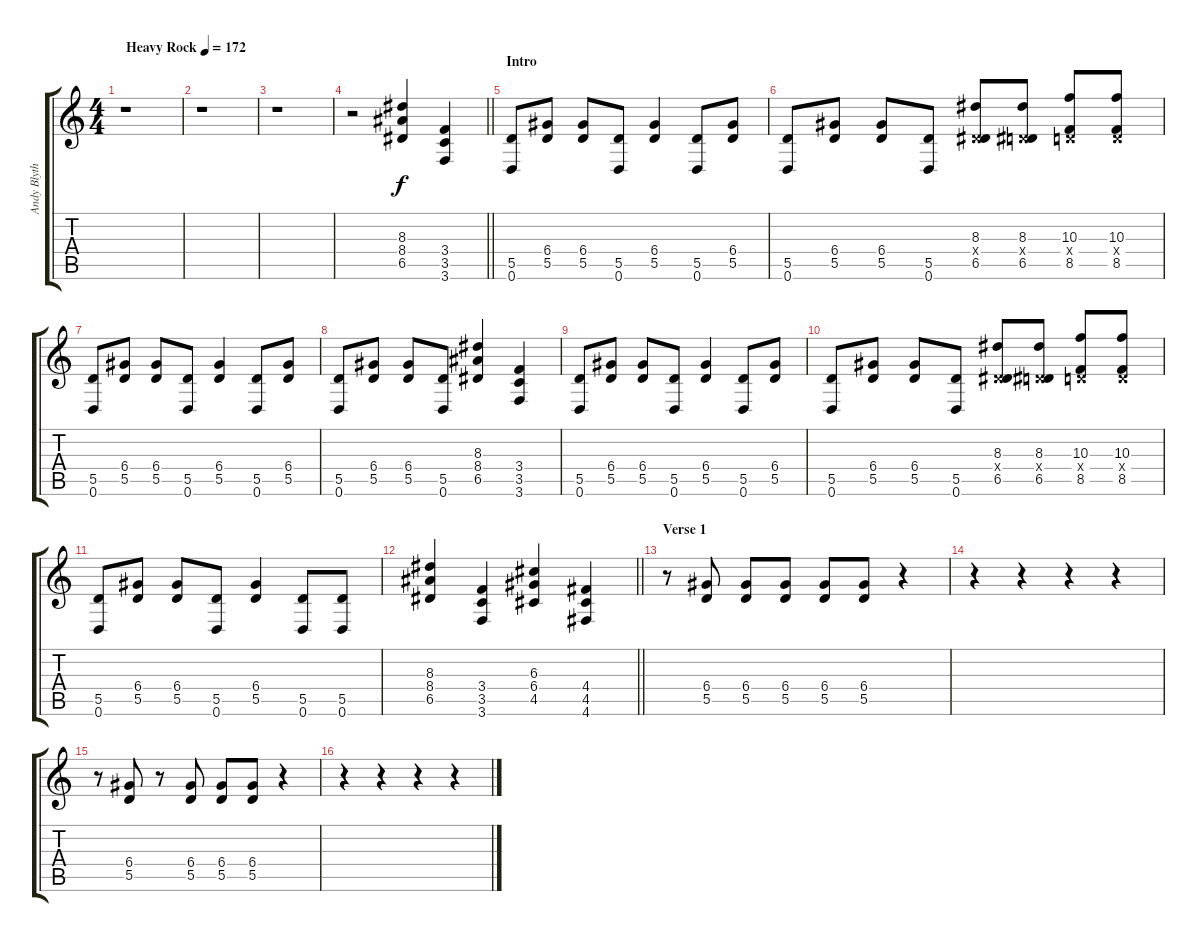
\track ("Andy Blyth" "Andy Blyth") {instrument distortionguitar}
\staff {score tabs}
\tuning (E4 B3 G3 D3 A2 D2) {hide}
\ts (4 4)
\tempo (172 "Heavy Rock")
\clef g2
\ks c
r.1{dy f instrument distortionguitar} |
r.1 |
r.1 |
\barLineRight lightlight
r.2 (8.3 8.4 6.5).4 (3.4 3.5 3.6).4 |
\section ("" "Intro")
(5.5 0.6).8 (6.4 5.5).8 (6.4 5.5).8 (5.5 0.6).8 (6.4 5.5).4 (5.5 0.6).8 (6.4 5.5).8 |
(5.5 0.6).8 (6.4 5.5).8 (6.4 5.5).8 (5.5 0.6).8 (8.3 0.4{x} 6.5).8 (8.3 0.4{x} 6.5).8 (10.3 0.4{x} 8.5).8 (10.3 0.4{x} 8.5).8 |
(5.5 0.6).8 (6.4 5.5).8 (6.4 5.5).8 (5.5 0.6).8 (6.4 5.5).4 (5.5 0.6).8 (6.4 5.5).8 |
(5.5 0.6).8 (6.4 5.5).8 (6.4 5.5).8 (5.5 0.6).8 (8.3 8.4 6.5).4 (3.4 3.5 3.6).4 |
(5.5 0.6).8 (6.4 5.5).8 (6.4 5.5).8 (5.5 0.6).8 (6.4 5.5).4 (5.5 0.6).8 (6.4 5.5).8 |
(5.5 0.6).8 (6.4 5.5).8 (6.4 5.5).8 (5.5 0.6).8 (8.3 0.4{x} 6.5).8 (8.3 0.4{x} 6.5).8 (10.3 0.4{x} 8.5).8 (10.3 0.4{x} 8.5).8 |
(5.5 0.6).8 (6.4 5.5).8 (6.4 5.5).8 (5.5 0.6).8 (6.4 5.5).4 (5.5 0.6).8 (5.5 0.6).8 |
\barLineRight lightlight
(8.3 8.4 6.5).4 (3.4 3.5 3.6).4 (6.3 6.4 4.5).4 (4.4 4.5 4.6).4 |
\section ("" "Verse 1")
r.8 (6.4 5.5).8 (6.4 5.5).8 (6.4 5.5).8 (6.4 5.5).8 (6.4 5.5).8 r.4 |
r.4 r.4 r.4 r.4 |
r.8 (6.4 5.5).8 r.8 (6.4 5.5).8 (6.4 5.5).8 (6.4 5.5).8 r.4 |
r.4 r.4 r.4 r.4
